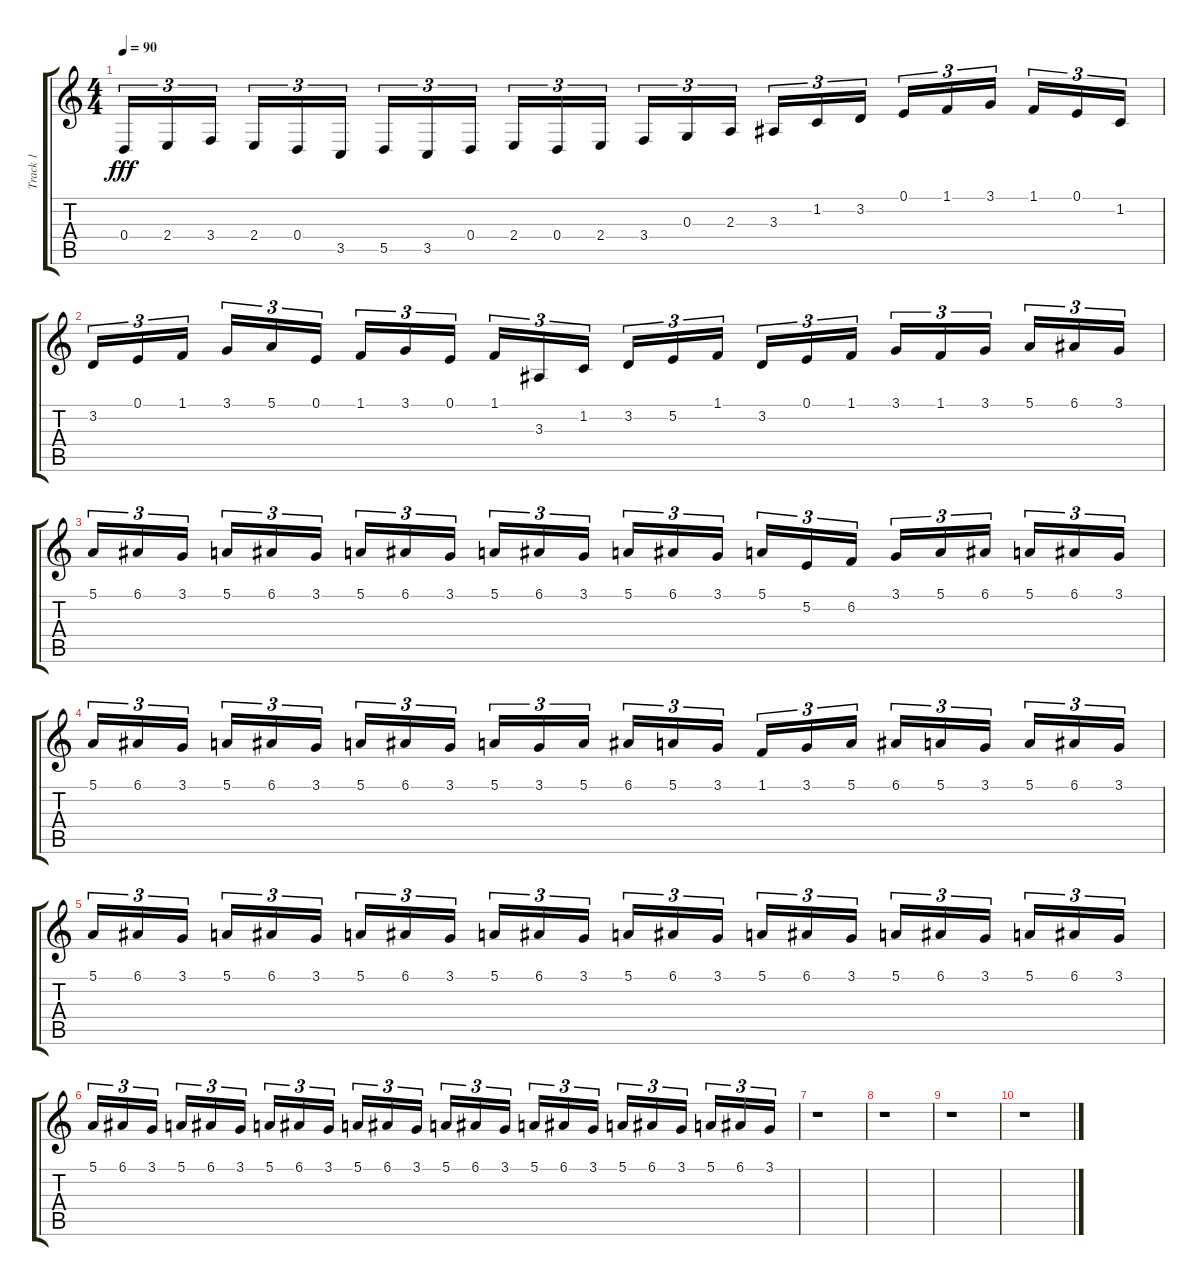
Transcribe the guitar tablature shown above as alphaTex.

\track ("Track 1" "Track 1") {instrument lead2sawtooth}
\staff {score tabs}
\tuning (E4 B3 G3 D3 A2 E2) {hide}
\ts (4 4)
\tempo 90
\clef g2
\ks c
0.4.16{tu (3 2) dy fff} 2.4.16{tu (3 2)} 3.4.16{tu (3 2) beam splitsecondary} 2.4.16{tu (3 2)} 0.4.16{tu (3 2)} 3.5.16{tu (3 2)} 5.5.16{tu (3 2)} 3.5.16{tu (3 2)} 0.4.16{tu (3 2) beam splitsecondary} 2.4.16{tu (3 2)} 0.4.16{tu (3 2)} 2.4.16{tu (3 2)} 3.4.16{tu (3 2)} 0.3.16{tu (3 2)} 2.3.16{tu (3 2) beam splitsecondary} 3.3.16{tu (3 2)} 1.2.16{tu (3 2)} 3.2.16{tu (3 2)} 0.1.16{tu (3 2)} 1.1.16{tu (3 2)} 3.1.16{tu (3 2) beam splitsecondary} 1.1.16{tu (3 2)} 0.1.16{tu (3 2)} 1.2.16{tu (3 2)} |
3.2.16{tu (3 2)} 0.1.16{tu (3 2)} 1.1.16{tu (3 2) beam splitsecondary} 3.1.16{tu (3 2)} 5.1.16{tu (3 2)} 0.1.16{tu (3 2)} 1.1.16{tu (3 2)} 3.1.16{tu (3 2)} 0.1.16{tu (3 2) beam splitsecondary} 1.1.16{tu (3 2)} 3.3.16{tu (3 2)} 1.2.16{tu (3 2)} 3.2.16{tu (3 2)} 5.2.16{tu (3 2)} 1.1.16{tu (3 2) beam splitsecondary} 3.2.16{tu (3 2)} 0.1.16{tu (3 2)} 1.1.16{tu (3 2)} 3.1.16{tu (3 2)} 1.1.16{tu (3 2)} 3.1.16{tu (3 2) beam splitsecondary} 5.1.16{tu (3 2)} 6.1.16{tu (3 2)} 3.1.16{tu (3 2)} |
5.1.16{tu (3 2)} 6.1.16{tu (3 2)} 3.1.16{tu (3 2) beam splitsecondary} 5.1.16{tu (3 2)} 6.1.16{tu (3 2)} 3.1.16{tu (3 2)} 5.1.16{tu (3 2)} 6.1.16{tu (3 2)} 3.1.16{tu (3 2) beam splitsecondary} 5.1.16{tu (3 2)} 6.1.16{tu (3 2)} 3.1.16{tu (3 2)} 5.1.16{tu (3 2)} 6.1.16{tu (3 2)} 3.1.16{tu (3 2) beam splitsecondary} 5.1.16{tu (3 2)} 5.2.16{tu (3 2)} 6.2.16{tu (3 2)} 3.1.16{tu (3 2)} 5.1.16{tu (3 2)} 6.1.16{tu (3 2) beam splitsecondary} 5.1.16{tu (3 2)} 6.1.16{tu (3 2)} 3.1.16{tu (3 2)} |
5.1.16{tu (3 2)} 6.1.16{tu (3 2)} 3.1.16{tu (3 2) beam splitsecondary} 5.1.16{tu (3 2)} 6.1.16{tu (3 2)} 3.1.16{tu (3 2)} 5.1.16{tu (3 2)} 6.1.16{tu (3 2)} 3.1.16{tu (3 2) beam splitsecondary} 5.1.16{tu (3 2)} 3.1.16{tu (3 2)} 5.1.16{tu (3 2)} 6.1.16{tu (3 2)} 5.1.16{tu (3 2)} 3.1.16{tu (3 2) beam splitsecondary} 1.1.16{tu (3 2)} 3.1.16{tu (3 2)} 5.1.16{tu (3 2)} 6.1.16{tu (3 2)} 5.1.16{tu (3 2)} 3.1.16{tu (3 2) beam splitsecondary} 5.1.16{tu (3 2)} 6.1.16{tu (3 2)} 3.1.16{tu (3 2)} |
5.1.16{tu (3 2)} 6.1.16{tu (3 2)} 3.1.16{tu (3 2) beam splitsecondary} 5.1.16{tu (3 2)} 6.1.16{tu (3 2)} 3.1.16{tu (3 2)} 5.1.16{tu (3 2)} 6.1.16{tu (3 2)} 3.1.16{tu (3 2) beam splitsecondary} 5.1.16{tu (3 2)} 6.1.16{tu (3 2)} 3.1.16{tu (3 2)} 5.1.16{tu (3 2)} 6.1.16{tu (3 2)} 3.1.16{tu (3 2) beam splitsecondary} 5.1.16{tu (3 2)} 6.1.16{tu (3 2)} 3.1.16{tu (3 2)} 5.1.16{tu (3 2)} 6.1.16{tu (3 2)} 3.1.16{tu (3 2) beam splitsecondary} 5.1.16{tu (3 2)} 6.1.16{tu (3 2)} 3.1.16{tu (3 2)} |
5.1.16{tu (3 2)} 6.1.16{tu (3 2)} 3.1.16{tu (3 2) beam splitsecondary} 5.1.16{tu (3 2)} 6.1.16{tu (3 2)} 3.1.16{tu (3 2)} 5.1.16{tu (3 2)} 6.1.16{tu (3 2)} 3.1.16{tu (3 2) beam splitsecondary} 5.1.16{tu (3 2)} 6.1.16{tu (3 2)} 3.1.16{tu (3 2)} 5.1.16{tu (3 2)} 6.1.16{tu (3 2)} 3.1.16{tu (3 2) beam splitsecondary} 5.1.16{tu (3 2)} 6.1.16{tu (3 2)} 3.1.16{tu (3 2)} 5.1.16{tu (3 2)} 6.1.16{tu (3 2)} 3.1.16{tu (3 2) beam splitsecondary} 5.1.16{tu (3 2)} 6.1.16{tu (3 2)} 3.1.16{tu (3 2)} |
r.1 |
r.1 |
r.1 |
r.1
